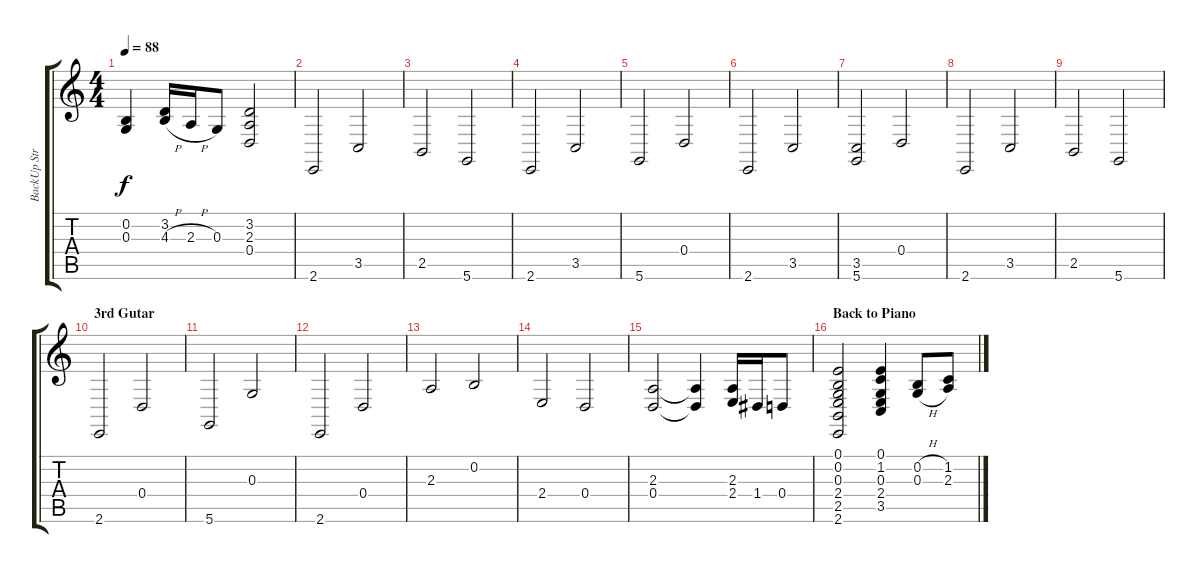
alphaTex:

\track ("BackUp Strings" "BackUp Str") {instrument tremolostrings}
\staff {score tabs}
\tuning (E4 B3 G3 D3 A2 D2) {hide}
\ts (4 4)
\tempo 88
\clef g2
\ks c
(0.2 0.3).4{dy f} (3.2 4.3{h}).16 2.3{h}.16 0.3.8 (3.2 2.3 0.4).2 |
2.6.2 3.5.2 |
2.5.2 5.6.2 |
2.6.2 3.5.2 |
5.6.2 0.4.2 |
2.6.2 3.5.2 |
(3.5 5.6).2 0.4.2 |
2.6.2 3.5.2 |
2.5.2 5.6.2 |
\section ("" "3rd Gutar")
2.6.2 0.4.2 |
5.6.2 0.3.2 |
2.6.2 0.4.2 |
2.3.2 0.2.2 |
2.4.2 0.4.2 |
(2.3 0.4).2 (2.3{t} 0.4{t}).4 (2.3 2.4).16 1.4.16 0.4.8 |
\section ("" "Back to Piano")
(0.1 0.2 0.3 2.4 2.5 2.6).2 (0.1 1.2 0.3 2.4 3.5).4 (0.2{h} 0.3{h}).8 (1.2{h} 2.3{h}).8
